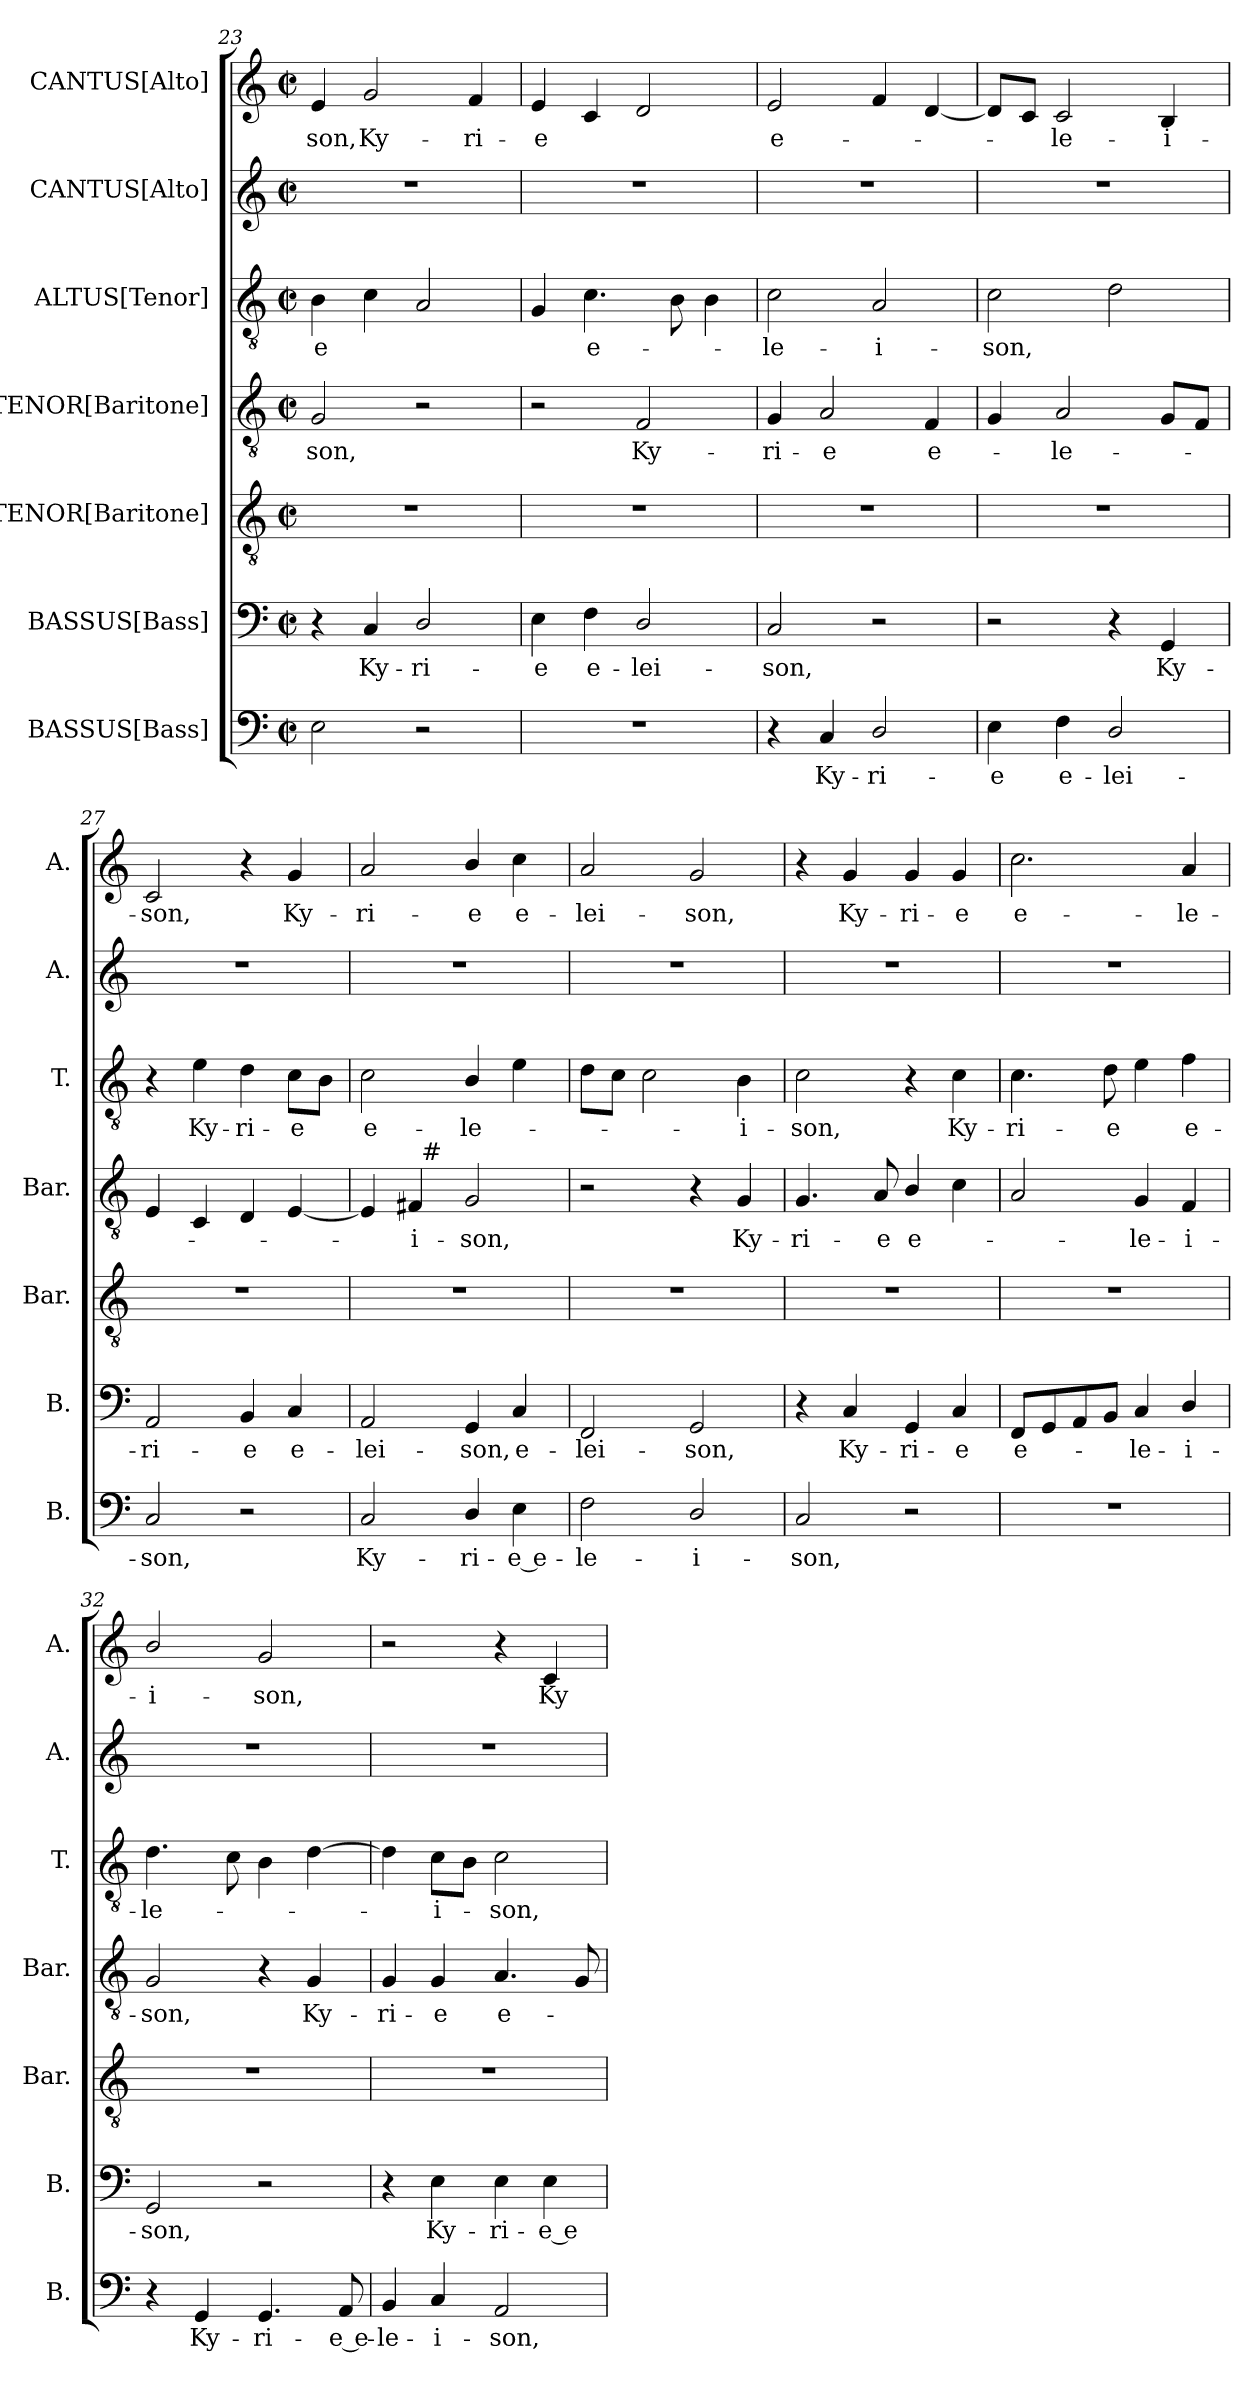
**kern	**text	**kern	**text	**kern	**kern	**text	**kern	**text	**kern	**kern	**text
*part7	*part7	*part6	*part6	*part5	*part4	*part4	*part3	*part3	*part2	*part1	*part1
*staff7	*staff7	*staff6	*staff6	*staff5	*staff4	*staff4	*staff3	*staff3	*staff2	*staff1	*staff1
*I"BASSUS[Bass]	*	*I"BASSUS[Bass]	*	*I"TENOR[Baritone]	*I"TENOR[Baritone]	*	*I"ALTUS[Tenor]	*	*I"CANTUS[Alto]	*I"CANTUS[Alto]	*
*I'B.	*	*I'B.	*	*I'Bar.	*I'Bar.	*	*I'T.	*	*I'A.	*I'A.	*
*clefF4	*	*clefF4	*	*clefGv2	*clefGv2	*	*clefGv2	*	*clefG2	*clefG2	*
*	*	*	*	*ITrd7c12	*ITrd7c12	*	*ITrd7c12	*	*	*	*
*k[]	*	*k[]	*	*k[]	*k[]	*	*k[]	*	*k[]	*k[]	*
*C:	*	*C:	*	*C:	*C:	*	*C:	*	*C:	*C:	*
*M2/2	*	*M2/2	*	*M2/2	*M2/2	*	*M2/2	*	*M2/2	*M2/2	*
*met(c|)	*	*met(c|)	*	*met(c|)	*met(c|)	*	*met(c|)	*	*met(c|)	*met(c|)	*
=23	=23	=23	=23	=23	=23	=23	=23	=23	=23	=23	=23
!	!	!	!	!	!	!LO:LY:b	!	!LO:LY:b	!	!	!LO:LY:b
2E\	.	4r	.	1r	2GG/	-son,	4BB\	-e	1r	4e/	-son,
!	!	!	!LO:LY:b	!	!	!	!	!	!	!	!LO:LY:b
.	.	4C/	Ky-	.	.	.	4C\	.	.	2g/	Ky-
!	!	!	!LO:LY:b	!	!	!	!	!	!	!	!
2r	.	2D/	-ri-	.	2r	.	2AA/	.	.	.	.
!	!	!	!	!	!	!	!	!	!	!	!LO:LY:b
.	.	.	.	.	.	.	.	.	.	4f/	-ri-
=24	=24	=24	=24	=24	=24	=24	=24	=24	=24	=24	=24
!	!	!	!LO:LY:b	!	!	!	!	!	!	!	!LO:LY:b
1r	.	4E\	-e	1r	2r	.	4GG/	.	1r	4e/	-e
!	!	!	!LO:LY:b	!	!	!	!	!LO:LY:b	!	!	!
.	.	4F\	e-	.	.	.	4.C\	e-	.	4c/	.
!	!	!	!LO:LY:b	!	!	!LO:LY:b	!	!	!	!	!
.	.	2D/	-lei-	.	2FF/	Ky-	.	.	.	2d/	.
.	.	.	.	.	.	.	8BB\	.	.	.	.
.	.	.	.	.	.	.	4BB\	.	.	.	.
=25	=25	=25	=25	=25	=25	=25	=25	=25	=25	=25	=25
!	!	!	!LO:LY:b	!	!	!LO:LY:b	!	!LO:LY:b	!	!	!LO:LY:b
4r	.	2C/	-son,	1r	4GG/	-ri-	2C\	-le-	1r	2e/	e-
!	!LO:LY:b	!	!	!	!	!LO:LY:b	!	!	!	!	!
4C/	Ky-	.	.	.	2AA/	-e	.	.	.	.	.
!	!LO:LY:b	!	!	!	!	!	!	!LO:LY:b	!	!	!
2D/	-ri-	2r	.	.	.	.	2AA/	-i-	.	4f/	.
!	!	!	!	!	!	!LO:LY:b	!	!	!	!	!
.	.	.	.	.	4FF/	e-	.	.	.	[<4d/	.
!!LO:PB:g=z
=26	=26	=26	=26	=26	=26	=26	=26	=26	=26	=26	=26
!	!LO:LY:b	!	!	!	!	!	!	!LO:LY:b	!	!	!
4E\	-e	2r	.	1r	4GG/	.	2C\	-son,	1r	8d/L]	.
.	.	.	.	.	.	.	.	.	.	8c/J	.
!	!LO:LY:b	!	!	!	!	!LO:LY:b	!	!	!	!	!LO:LY:b
4F\	e-	.	.	.	2AA/	-le-	.	.	.	2c/	-le-
!	!LO:LY:b	!	!	!	!	!	!	!	!	!	!
2D/	-lei-	4r	.	.	.	.	2D\	.	.	.	.
!	!	!	!LO:LY:b	!	!	!	!	!	!	!	!LO:LY:b
.	.	4GG/	Ky-	.	8GG/L	.	.	.	.	4B/	-i-
.	.	.	.	.	8FF/J	.	.	.	.	.	.
=27	=27	=27	=27	=27	=27	=27	=27	=27	=27	=27	=27
!	!LO:LY:b	!	!LO:LY:b	!	!	!	!	!	!	!	!LO:LY:b
2C/	-son,	2AA/	-ri-	1r	4EE/	.	4r	.	1r	2c/	-son,
!	!	!	!	!	!	!	!	!LO:LY:b	!	!	!
.	.	.	.	.	4CC/	.	4E\	Ky-	.	.	.
!	!	!	!LO:LY:b	!	!	!	!	!LO:LY:b	!	!	!
2r	.	4BB/	-e	.	4DD/	.	4D\	-ri-	.	4r	.
!	!	!	!LO:LY:b	!	!	!	!	!LO:LY:b	!	!	!LO:LY:b
.	.	4C/	e-	.	[<4EE/	.	8C\L	-e	.	4g/	Ky-
.	.	.	.	.	.	.	8BB\J	.	.	.	.
=28	=28	=28	=28	=28	=28	=28	=28	=28	=28	=28	=28
!	!LO:LY:b	!	!LO:LY:b	!	!	!	!	!LO:LY:b	!	!	!LO:LY:b
*	*	*	*	*	*^	*	*	*	*	*	*
2C/	Ky-	2AA/	-lei-	1r	4EE/]	4ryy	.	2C\	e-	1r	2a/	-ri-
!	!	!	!	!	!	!	!LO:LY:b	!	!	!	!	!
.	.	.	.	.	4FF#/	32ryy	-i-	.	.	.	.	.
!	!	!	!	!	!	!LO:TX:a:t=#	!	!	!	!	!	!
.	.	.	.	.	.	2ryy	.	.	.	.	.	.
!	!LO:LY:b	!	!LO:LY:b	!	!	!	!LO:LY:b	!	!LO:LY:b	!	!	!LO:LY:b
4D/	-ri-	4GG/	-son,	.	2GG/	.	-son,	4BB/	-le-	.	4b/	-e
!	!LO:LY:b	!	!LO:LY:b	!	!	!	!	!	!	!	!	!LO:LY:b
4E\	-e e-	4C/	e-	.	.	.	.	4E\	.	.	4cc\	e-
.	.	.	.	.	.	8..ryy	.	.	.	.	.	.
=29	=29	=29	=29	=29	=29	=29	=29	=29	=29	=29	=29	=29
!	!LO:LY:b	!	!LO:LY:b	!	!	!	!	!	!	!	!	!LO:LY:b
*	*	*	*	*	*v	*v	*	*	*	*	*	*
2F\	-le-	2FF/	-lei-	1r	2r	.	8D\L	.	1r	2a/	-lei-
.	.	.	.	.	.	.	8C\J	.	.	.	.
.	.	.	.	.	.	.	2C\	.	.	.	.
!	!LO:LY:b	!	!LO:LY:b	!	!	!	!	!	!	!	!LO:LY:b
2D/	-i-	2GG/	-son,	.	4r	.	.	.	.	2g/	-son,
!	!	!	!	!	!	!LO:LY:b	!	!LO:LY:b	!	!	!
.	.	.	.	.	4GG/	Ky-	4BB\	-i-	.	.	.
=30	=30	=30	=30	=30	=30	=30	=30	=30	=30	=30	=30
!	!LO:LY:b	!	!	!	!	!LO:LY:b	!	!LO:LY:b	!	!	!
2C/	-son,	4r	.	1r	4.GG/	-ri-	2C\	-son,	1r	4r	.
!	!	!	!LO:LY:b	!	!	!	!	!	!	!	!LO:LY:b
.	.	4C/	Ky-	.	.	.	.	.	.	4g/	Ky-
!	!	!	!	!	!	!LO:LY:b	!	!	!	!	!
.	.	.	.	.	8AA/	-e	.	.	.	.	.
!	!	!	!LO:LY:b	!	!	!LO:LY:b	!	!	!	!	!LO:LY:b
2r	.	4GG/	-ri-	.	4BB/	e-	4r	.	.	4g/	-ri-
!	!	!	!LO:LY:b	!	!	!	!	!LO:LY:b	!	!	!LO:LY:b
.	.	4C/	-e	.	4C\	.	4C\	Ky-	.	4g/	-e
=31	=31	=31	=31	=31	=31	=31	=31	=31	=31	=31	=31
!	!	!	!LO:LY:b	!	!	!	!	!LO:LY:b	!	!	!LO:LY:b
1r	.	8FF/L	e-	1r	2AA/	.	4.C\	-ri-	1r	2.cc\	e-
.	.	8GG/	.	.	.	.	.	.	.	.	.
.	.	8AA/	.	.	.	.	.	.	.	.	.
!	!	!	!	!	!	!	!	!LO:LY:b	!	!	!
.	.	8BB/J	.	.	.	.	8D\	-e	.	.	.
!	!	!	!LO:LY:b	!	!	!LO:LY:b	!	!	!	!	!
.	.	4C/	-le-	.	4GG/	-le-	4E\	.	.	.	.
!	!	!	!LO:LY:b	!	!	!LO:LY:b	!	!LO:LY:b	!	!	!LO:LY:b
.	.	4D/	-i-	.	4FF/	-i-	4F\	e-	.	4a/	-le-
=32	=32	=32	=32	=32	=32	=32	=32	=32	=32	=32	=32
!	!	!	!LO:LY:b	!	!	!LO:LY:b	!	!LO:LY:b	!	!	!LO:LY:b
4r	.	2GG/	-son,	1r	2GG/	-son,	4.D\	-le-	1r	2b/	-i-
!	!LO:LY:b	!	!	!	!	!	!	!	!	!	!
4GG/	Ky-	.	.	.	.	.	.	.	.	.	.
.	.	.	.	.	.	.	8C\	.	.	.	.
!	!LO:LY:b	!	!	!	!	!	!	!	!	!	!LO:LY:b
4.GG/	-ri-	2r	.	.	4r	.	4BB\	.	.	2g/	-son,
!	!	!	!	!	!	!LO:LY:b	!	!	!	!	!
.	.	.	.	.	4GG/	Ky-	[>4D\	.	.	.	.
!	!LO:LY:b	!	!	!	!	!	!	!	!	!	!
8AA/	-e e-	.	.	.	.	.	.	.	.	.	.
!!LO:LB:g=z
=33	=33	=33	=33	=33	=33	=33	=33	=33	=33	=33	=33
!	!LO:LY:b	!	!	!	!	!LO:LY:b	!	!	!	!	!
4BB/	-le-	4r	.	1r	4GG/	-ri-	4D\]	.	1r	2r	.
!	!LO:LY:b	!	!LO:LY:b	!	!	!LO:LY:b	!	!LO:LY:b	!	!	!
4C/	-i-	4E\	Ky-	.	4GG/	-e	8C\L	-i-	.	.	.
.	.	.	.	.	.	.	8BB\J	.	.	.	.
!	!LO:LY:b	!	!LO:LY:b	!	!	!LO:LY:b	!	!LO:LY:b	!	!	!
2AA/	-son,	4E\	-ri-	.	4.AA/	e-	2C\	-son,	.	4r	.
!	!	!	!LO:LY:b	!	!	!	!	!	!	!	!LO:LY:b
.	.	4E\	-e e-	.	.	.	.	.	.	4c/	Ky-
.	.	.	.	.	8GG/	.	.	.	.	.	.
=	=	=	=	=	=	=	=	=	=	=	=
*-	*-	*-	*-	*-	*-	*-	*-	*-	*-	*-	*-
